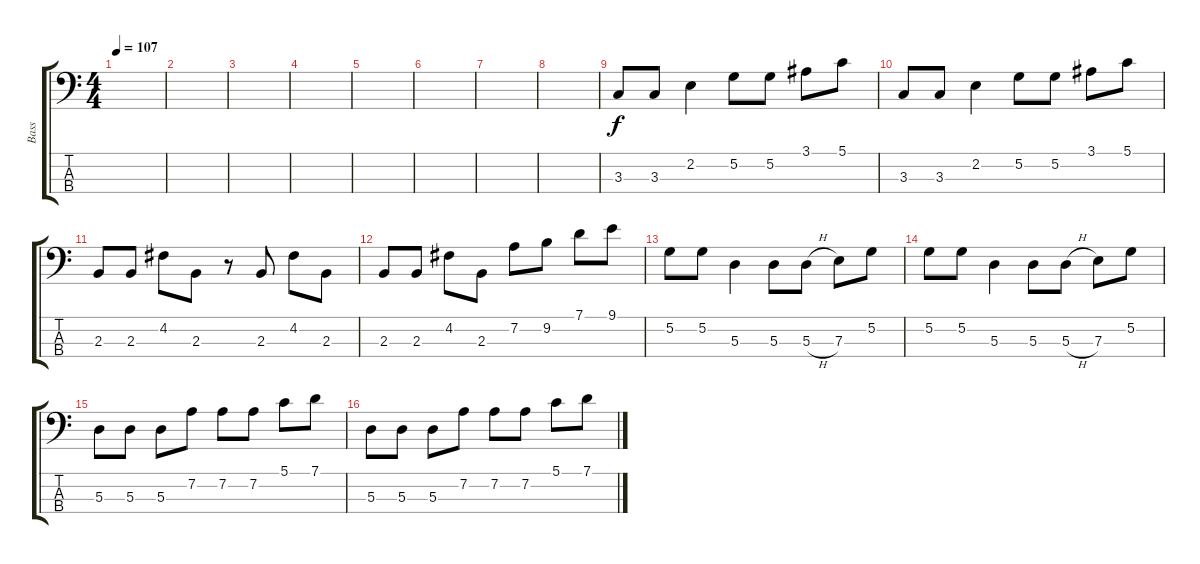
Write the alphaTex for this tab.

\track ("Bass" "Bass") {instrument acousticbass}
\staff {score tabs}
\tuning (G2 D2 A1 E1) {hide}
\ts (4 4)
\tempo 107
\clef f4
\ks c
|
|
|
|
|
|
|
|
3.3.8 3.3.8 2.2.4 5.2.8 5.2.8 3.1.8 5.1.8 |
3.3.8 3.3.8 2.2.4 5.2.8 5.2.8 3.1.8 5.1.8 |
2.3.8 2.3.8 4.2.8 2.3.8 r.8 2.3.8 4.2.8 2.3.8 |
2.3.8 2.3.8 4.2.8 2.3.8 7.2.8 9.2.8 7.1.8 9.1.8 |
5.2.8 5.2.8 5.3.4 5.3.8 5.3{h}.8 7.3.8 5.2.8 |
5.2.8 5.2.8 5.3.4 5.3.8 5.3{h}.8 7.3.8 5.2.8 |
5.3.8 5.3.8 5.3.8 7.2.8 7.2.8 7.2.8 5.1.8 7.1.8 |
5.3.8 5.3.8 5.3.8 7.2.8 7.2.8 7.2.8 5.1.8 7.1.8
